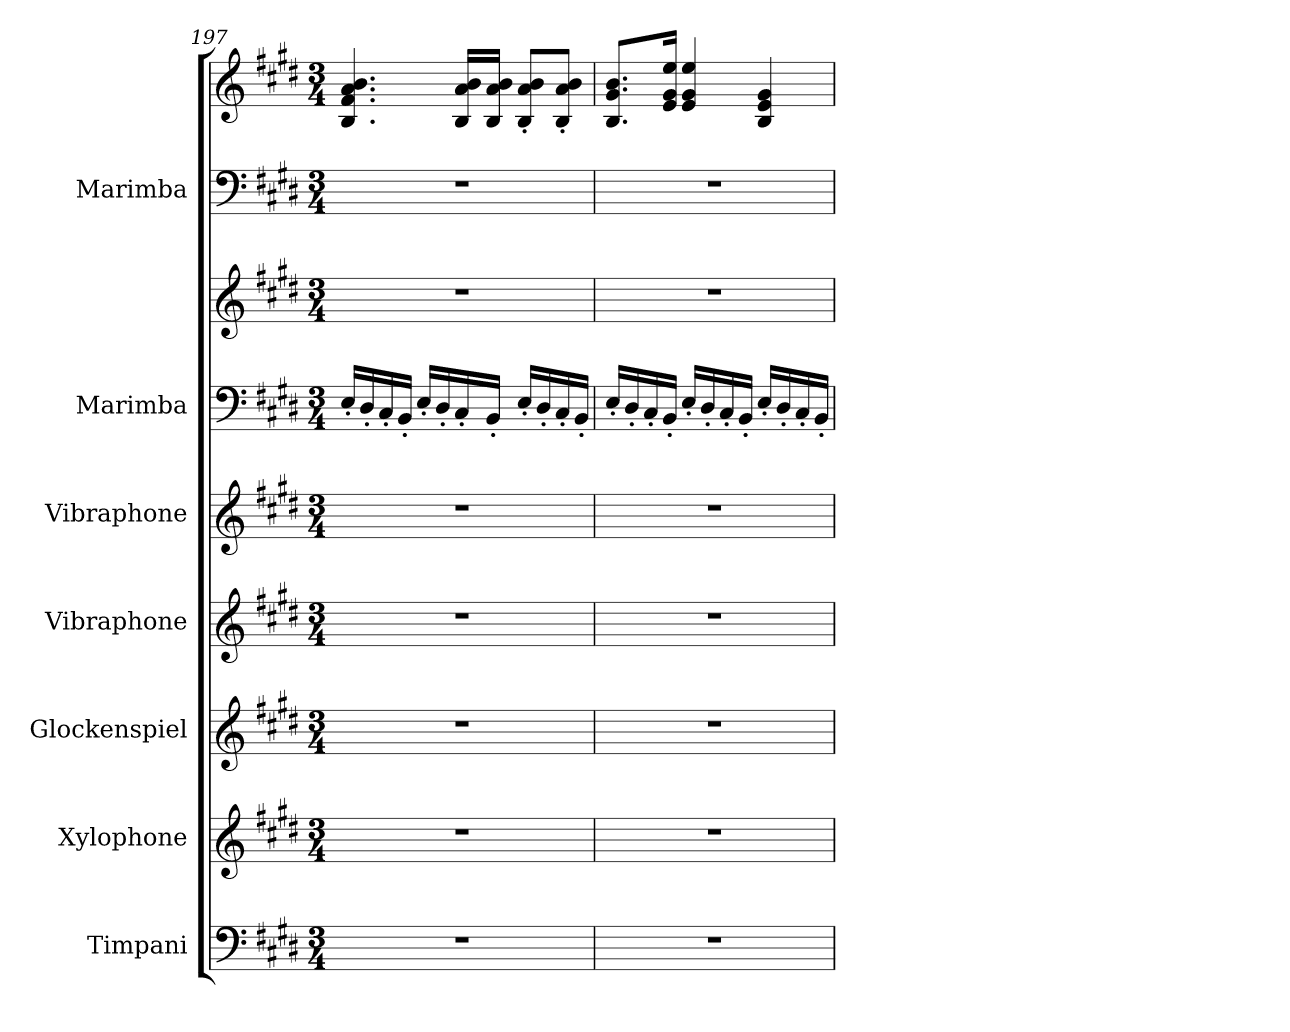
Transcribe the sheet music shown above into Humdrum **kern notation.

**kern	**kern	**kern	**kern	**kern	**kern	**kern	**kern	**kern
*part7	*part6	*part5	*part4	*part3	*part2	*part2	*part1	*part1
*staff9	*staff8	*staff7	*staff6	*staff5	*staff4	*staff3	*staff2	*staff1
*I"Timpani	*I"Xylophone	*I"Glockenspiel	*I"Vibraphone	*I"Vibraphone	*I"Marimba	*	*I"Marimba	*
*I'Timp.	*I'Xyl.	*I'Glk.	*I'Vib.	*I'Vib.	*I'Mrm.	*	*I'Mrm.	*
*clefF4	*clefG2	*clefG2	*clefG2	*clefG2	*clefF4	*clefG2	*clefF4	*clefG2
*	*ITrd-7c-12	*ITrd-14c-24	*	*	*	*	*	*
*k[f#c#g#d#]	*k[f#c#g#d#]	*k[f#c#g#d#]	*k[f#c#g#d#]	*k[f#c#g#d#]	*k[f#c#g#d#]	*k[f#c#g#d#]	*k[f#c#g#d#]	*k[f#c#g#d#]
*M3/4	*M3/4	*M3/4	*M3/4	*M3/4	*M3/4	*M3/4	*M3/4	*M3/4
=197	=197	=197	=197	=197	=197	=197	=197	=197
2.r	2.r	2.r	2.r	2.r	16E'/LL	2.r	2.r	4.B/ 4.f#/ 4.a/ 4.b/
.	.	.	.	.	16D#'/	.	.	.
.	.	.	.	.	16C#'/	.	.	.
.	.	.	.	.	16BB'/JJ	.	.	.
.	.	.	.	.	16E'/LL	.	.	.
.	.	.	.	.	16D#'/	.	.	.
.	.	.	.	.	16C#'/	.	.	16B/ 16a/ 16b/LL
.	.	.	.	.	16BB'/JJ	.	.	16B/ 16a/ 16b/JJ
.	.	.	.	.	16E'/LL	.	.	8B/' 8a/' 8b/'L
.	.	.	.	.	16D#'/	.	.	.
.	.	.	.	.	16C#'/	.	.	8B/' 8a/' 8b/'J
.	.	.	.	.	16BB'/JJ	.	.	.
!!LO:PB:g=z
=198	=198	=198	=198	=198	=198	=198	=198	=198
2.r	2.r	2.r	2.r	2.r	16E'/LL	2.r	2.r	8.B/ 8.g#/ 8.b/L
.	.	.	.	.	16D#'/	.	.	.
.	.	.	.	.	16C#'/	.	.	.
.	.	.	.	.	16BB'/JJ	.	.	16e/ 16g#/ 16ee/Jk
.	.	.	.	.	16E'/LL	.	.	4e/ 4g#/ 4ee/
.	.	.	.	.	16D#'/	.	.	.
.	.	.	.	.	16C#'/	.	.	.
.	.	.	.	.	16BB'/JJ	.	.	.
.	.	.	.	.	16E'/LL	.	.	4B/ 4e/ 4g#/
.	.	.	.	.	16D#'/	.	.	.
.	.	.	.	.	16C#'/	.	.	.
.	.	.	.	.	16BB'/JJ	.	.	.
=	=	=	=	=	=	=	=	=
*-	*-	*-	*-	*-	*-	*-	*-	*-
